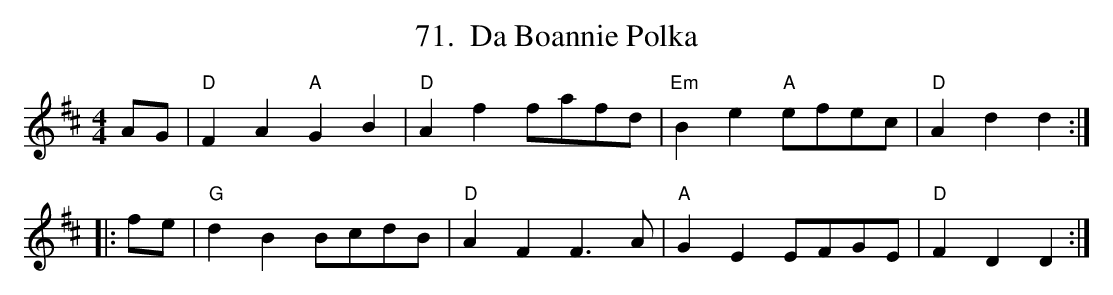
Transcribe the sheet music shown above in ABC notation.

X:1
T: Da Boannie Polka
M: 4/4
L: 1/8
K:Dmaj
AG|"D"F2A2 "A"G2B2|"D"A2f2 fafd|"Em"B2e2 "A"efec|"D"A2d2 d2:|
|:fe|"G"d2B2 BcdB|"D"A2F2 F3A|"A"G2E2 EFGE|"D"F2D2 D2:|
